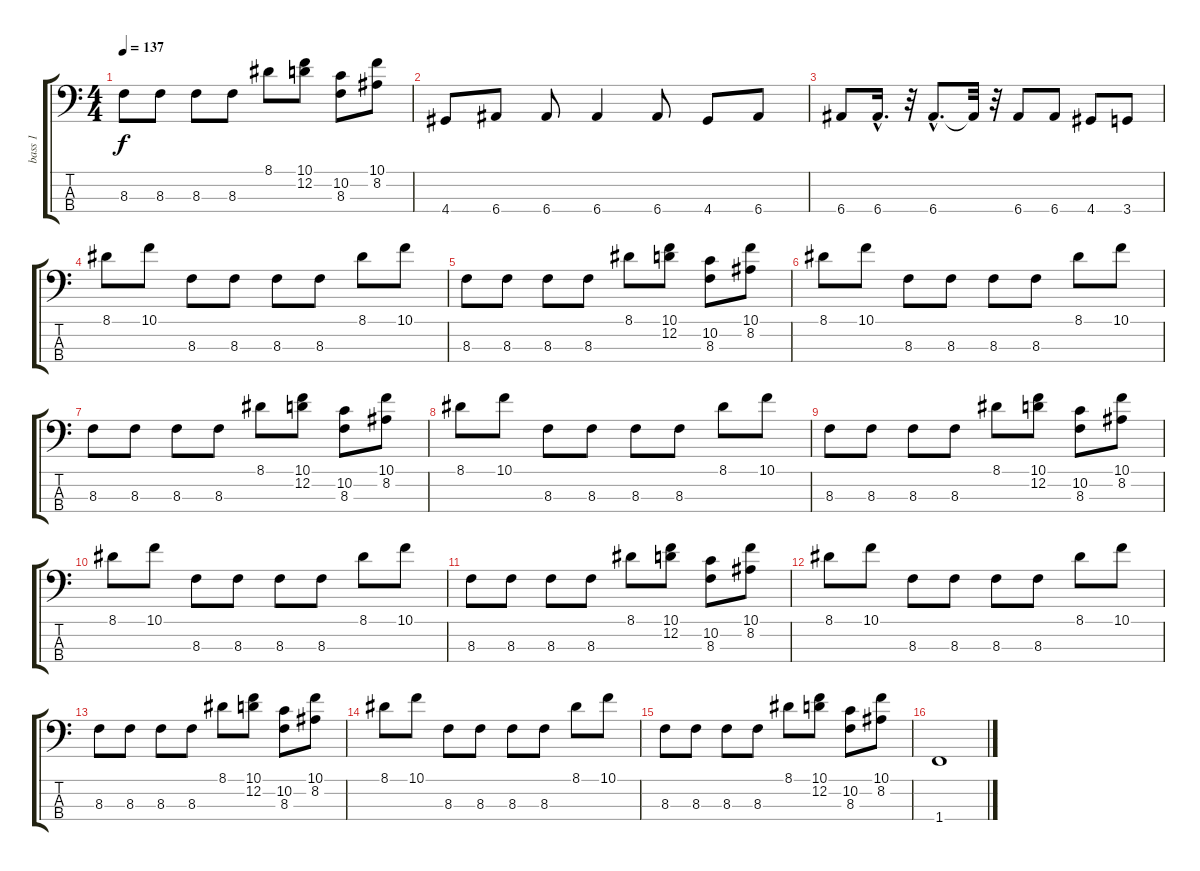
\track ("bass 1" "bass 1") {instrument fretlessbass}
\staff {score tabs}
\tuning (G2 D2 A1 E1) {hide}
\ts (4 4)
\tempo 137
\clef f4
\ks c
8.3.8{dy f} 8.3.8 8.3.8 8.3.8 8.1.8 (10.1 12.2).8 (10.2 8.3).8 (10.1 8.2).8 |
4.4.8 6.4.8 6.4.8 6.4.4 6.4.8 4.4.8 6.4.8 |
6.4.8 6.4{hac}.16{d} r.32 6.4{hac}.8{d} 6.4{t}.32 r.32 6.4.8 6.4.8 4.4.8 3.4.8 |
8.1.8 10.1.8 8.3.8 8.3.8 8.3.8 8.3.8 8.1.8 10.1.8 |
8.3.8 8.3.8 8.3.8 8.3.8 8.1.8 (10.1 12.2).8 (10.2 8.3).8 (10.1 8.2).8 |
8.1.8 10.1.8 8.3.8 8.3.8 8.3.8 8.3.8 8.1.8 10.1.8 |
8.3.8 8.3.8 8.3.8 8.3.8 8.1.8 (10.1 12.2).8 (10.2 8.3).8 (10.1 8.2).8 |
8.1.8 10.1.8 8.3.8 8.3.8 8.3.8 8.3.8 8.1.8 10.1.8 |
8.3.8 8.3.8 8.3.8 8.3.8 8.1.8 (10.1 12.2).8 (10.2 8.3).8 (10.1 8.2).8 |
8.1.8 10.1.8 8.3.8 8.3.8 8.3.8 8.3.8 8.1.8 10.1.8 |
8.3.8 8.3.8 8.3.8 8.3.8 8.1.8 (10.1 12.2).8 (10.2 8.3).8 (10.1 8.2).8 |
8.1.8 10.1.8 8.3.8 8.3.8 8.3.8 8.3.8 8.1.8 10.1.8 |
8.3.8 8.3.8 8.3.8 8.3.8 8.1.8 (10.1 12.2).8 (10.2 8.3).8 (10.1 8.2).8 |
8.1.8 10.1.8 8.3.8 8.3.8 8.3.8 8.3.8 8.1.8 10.1.8 |
8.3.8 8.3.8 8.3.8 8.3.8 8.1.8 (10.1 12.2).8 (10.2 8.3).8 (10.1 8.2).8 |
1.4.1
